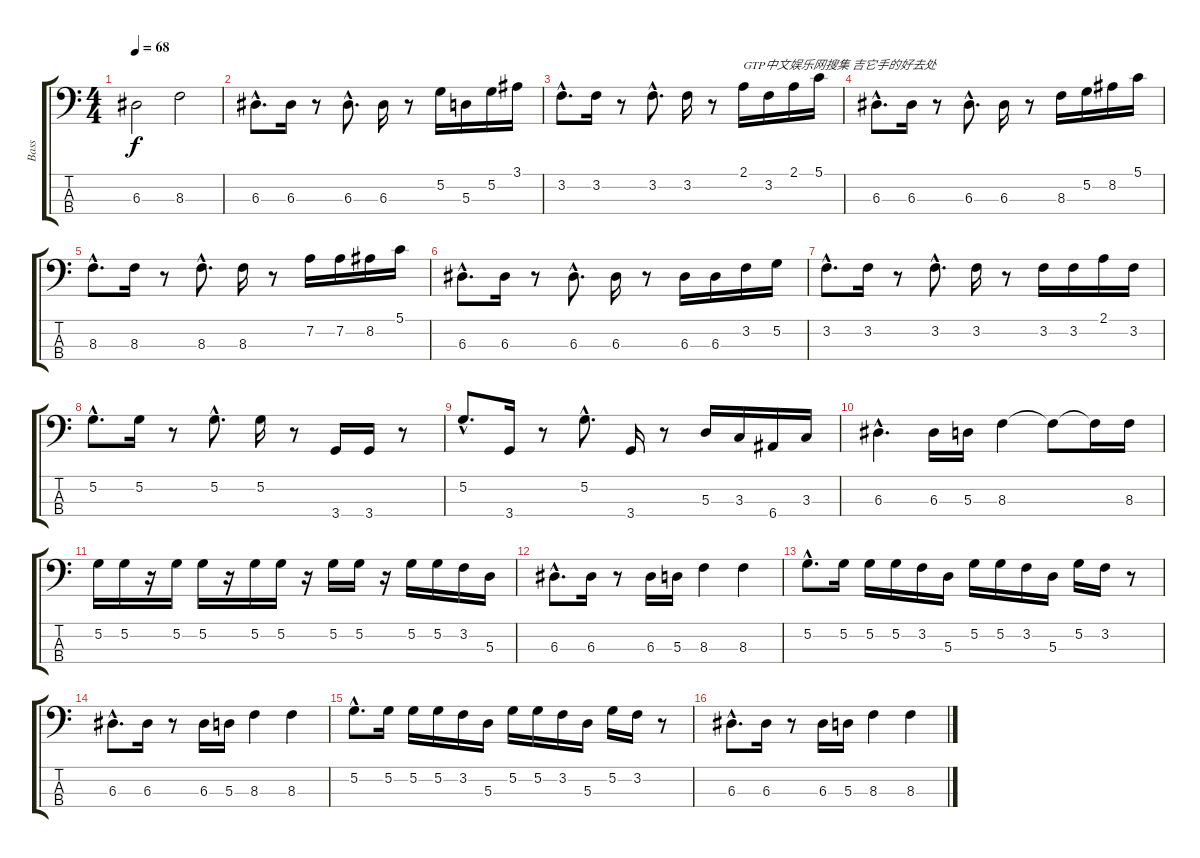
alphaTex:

\track ("Bass" "Bass") {instrument electricbasspick}
\staff {score tabs}
\tuning (G2 D2 A1 E1) {hide}
\ts (4 4)
\tempo 68
\clef f4
\ks c
6.3.2{dy f} 8.3.2 |
6.3{hac}.8{d} 6.3.16 r.8 6.3{hac}.8{d} 6.3.16 r.8 5.2.16 5.3.16 5.2.16 3.1.16 |
3.2{hac}.8{d} 3.2.16 r.8 3.2{hac}.8{d} 3.2.16 r.8 2.1.16{txt "GTP中文娱乐网搜集 吉它手的好去处"} 3.2.16 2.1.16 5.1.16 |
6.3{hac}.8{d} 6.3.16 r.8 6.3{hac}.8{d} 6.3.16 r.8 8.3.16 5.2.16 8.2.16 5.1.16 |
8.3{hac}.8{d} 8.3.16 r.8 8.3{hac}.8{d} 8.3.16 r.8 7.2.16 7.2.16 8.2.16 5.1.16 |
6.3{hac}.8{d} 6.3.16 r.8 6.3{hac}.8{d} 6.3.16 r.8 6.3.16 6.3.16 3.2.16 5.2.16 |
3.2{hac}.8{d} 3.2.16 r.8 3.2{hac}.8{d} 3.2.16 r.8 3.2.16 3.2.16 2.1.16 3.2.16 |
5.2{hac}.8{d} 5.2.16 r.8 5.2{hac}.8{d} 5.2.16 r.8 3.4.16 3.4.16 r.8 |
5.2{hac}.8{d} 3.4.16 r.8 5.2{hac}.8{d} 3.4.16 r.8 5.3.16 3.3.16 6.4.16 3.3.16 |
6.3{hac}.4{d} 6.3.16 5.3.16 8.3.4 8.3{t}.8 8.3{t}.16 8.3.16 |
5.2.16 5.2.16 r.16 5.2.16 5.2.16 r.16 5.2.16 5.2.16 r.16 5.2.16 5.2.16 r.16 5.2.16 5.2.16 3.2.16 5.3.16 |
6.3{hac}.8{d} 6.3.16 r.8 6.3.16 5.3.16 8.3.4 8.3.4 |
5.2{hac}.8{d} 5.2.16 5.2.16 5.2.16 3.2.16 5.3.16 5.2.16 5.2.16 3.2.16 5.3.16 5.2.16 3.2.16 r.8 |
6.3{hac}.8{d} 6.3.16 r.8 6.3.16 5.3.16 8.3.4 8.3.4 |
5.2{hac}.8{d} 5.2.16 5.2.16 5.2.16 3.2.16 5.3.16 5.2.16 5.2.16 3.2.16 5.3.16 5.2.16 3.2.16 r.8 |
6.3{hac}.8{d} 6.3.16 r.8 6.3.16 5.3.16 8.3.4 8.3.4
